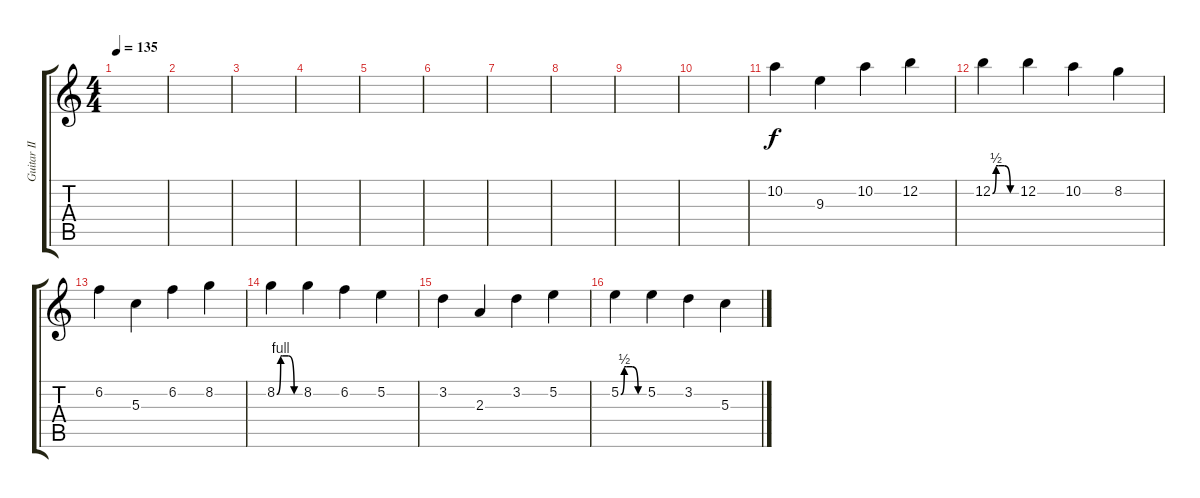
\track ("Guitar II" "Guitar II") {instrument distortionguitar}
\staff {score tabs}
\tuning (E4 B3 G3 D3 A2 E2) {hide}
\ts (4 4)
\tempo 135
\clef g2
\ks c
|
|
|
|
|
|
|
|
|
|
10.2.4 9.3.4 10.2.4 12.2.4 |
12.2{be (custom 0 0 9 2 15 2 30 2 45 0 60 0)}.4 12.2.4 10.2.4 8.2.4 |
6.2.4 5.3.4 6.2.4 8.2.4 |
8.2{be (custom 0 0 10 4 15 4 30 4 45 0 60 0)}.4 8.2.4 6.2.4 5.2.4 |
3.2.4 2.3.4 3.2.4 5.2.4 |
5.2{be (custom 0 0 9 2 15 2 30 2 45 0 60 0)}.4 5.2.4 3.2.4 5.3.4
